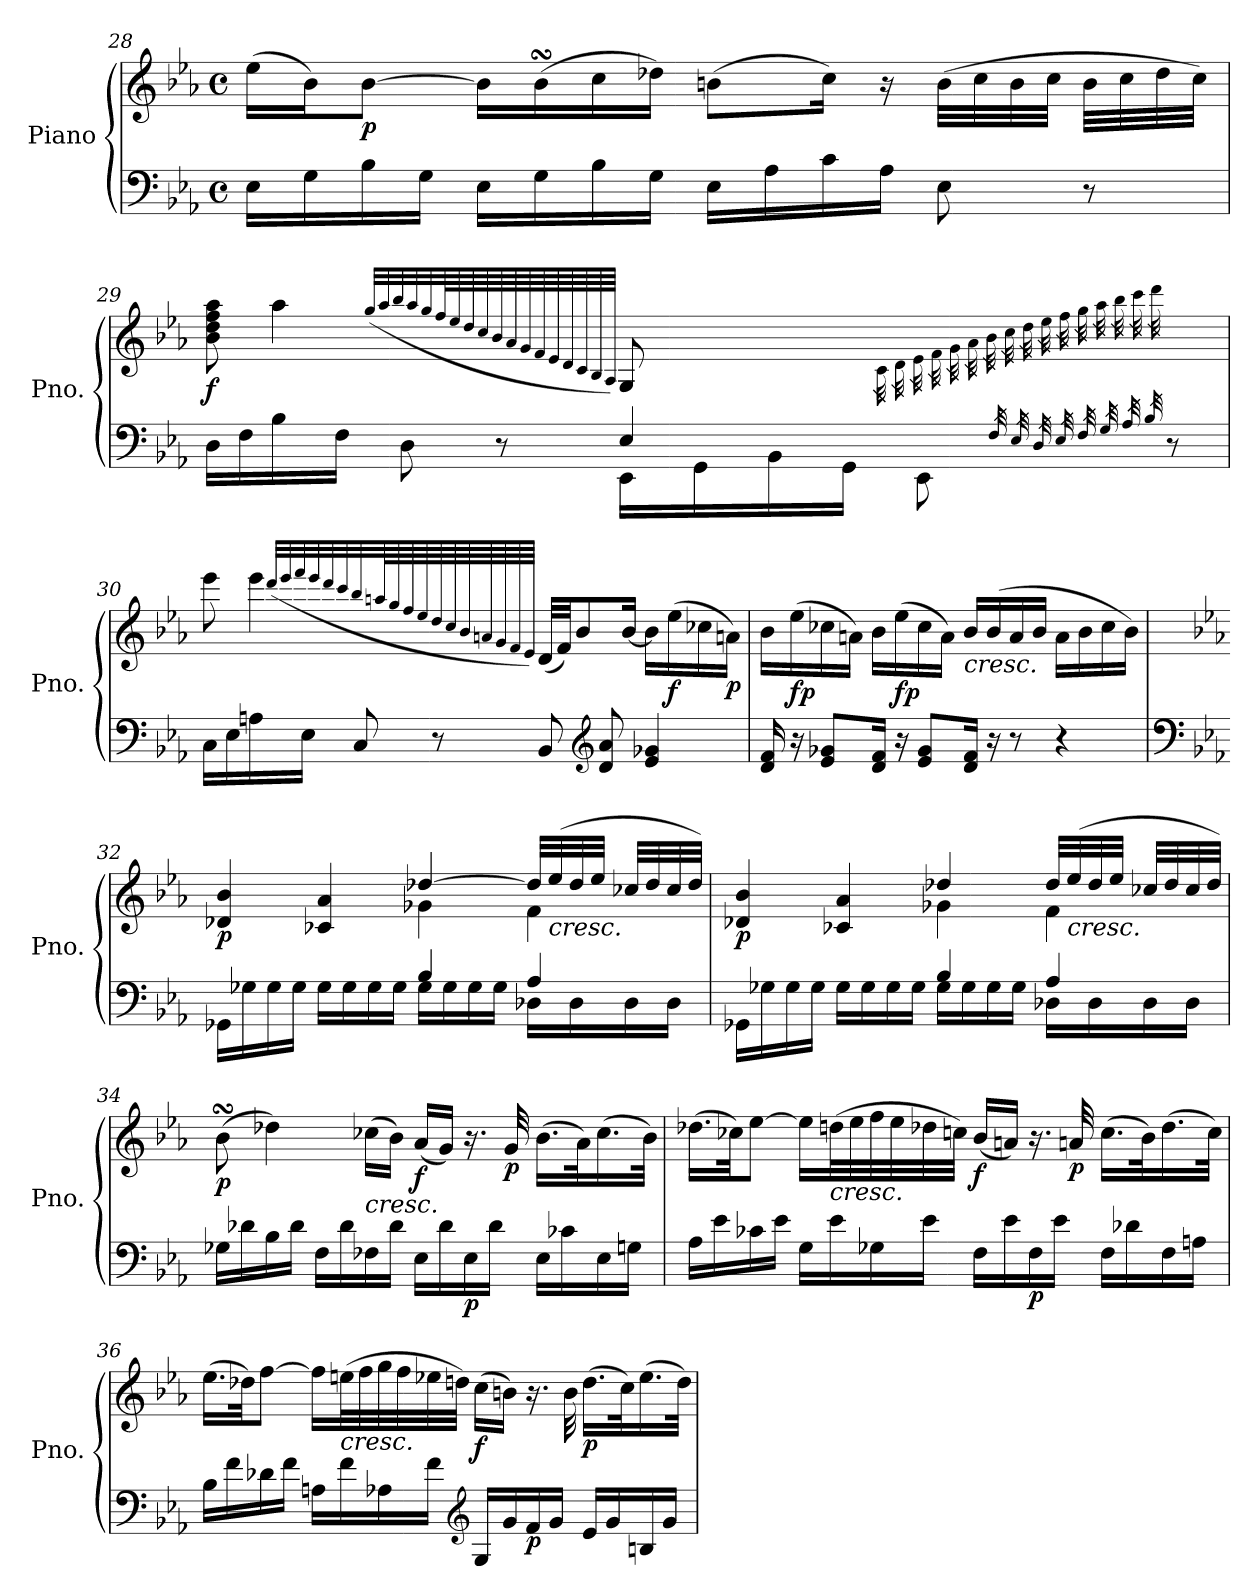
**kern	**kern	**dynam
*part1	*part1	*part1
*staff2	*staff1	*staff1/2
*I"Piano	*	*
*I'Pno.	*	*
*clefF4	*clefG2	*
*k[b-e-a-]	*k[b-e-a-]	*
*M4/4	*M4/4	*
*met(c)	*met(c)	*
=28	=28	=28
16E-\LL	(>16ee-\LL	.
16G\	16b-\J)	.
!	!	!LO:DY:b
16B-\	[8b-\J	p
16G\JJ	.	.
16E-\LL	16b-\LL]	.
16G\	(>16b-sSSS\	.
16B-\	16cc\	.
16G\JJ	16dd-X\JJ)	.
16E-\LL	(>8bn\L	.
16A-\	.	.
16c\	16cc\Jk)	.
16A-\JJ	16r	.
8E-\	(>32b\LLL	.
.	32cc\	.
.	32b\	.
.	32cc\JJJ	.
8r	32b\LLL	.
.	32cc\	.
.	32dd-\	.
.	32cc\JJJ)	.
=29	=29	=29
*^	*^	*
!	!	!	!	!LO:DY:b
*	*	*	*^	*
2ryy	16D\LL	8b-\ 8dd\ 8ff\ 8aa-\	2..ryy	4ryy	f
.	16F\	.	.	.	.
.	16B-\	4aa-\	.	.	.
.	16F\JJ	.	.	.	.
.	8D\	.	.	8ryy	.
.	8r	8ryy	.	32ryy	.
*	*	*MM20	*	*	*
.	.	.	.	2ryy	.
*	*	*MM31	*	*	*
.	.	(<32qgg/LLL	.	.	.
.	.	32qaa-/	.	.	.
.	.	32qbb-/	.	.	.
.	.	32qaa-/	.	.	.
.	.	32qgg/	.	.	.
.	.	64qff/L	.	.	.
.	.	64qee-/	.	.	.
.	.	64qdd/	.	.	.
.	.	64qcc/	.	.	.
.	.	64qb-/	.	.	.
.	.	64qa-/	.	.	.
.	.	64qg/	.	.	.
.	.	64qf/	.	.	.
.	.	64qe-/	.	.	.
.	.	64qd/	.	.	.
.	.	64qc/	.	.	.
.	.	64qB-/	.	.	.
.	.	64qA-/JJJJ)	.	.	.
4E-/	16EE-\LL	8G/	.	.	.
.	16GG\	.	.	.	.
.	16BB-\	8ryy	.	.	.
.	16GG\JJ	.	.	.	.
4ryy	8EE-\	4ryy	.	.	.
.	.	.	32qc\	.	.
.	.	.	32qd\	.	.
.	.	.	32qe-\	.	.
.	.	.	32qf\	.	.
.	.	.	32qg\	.	.
.	.	.	32qa-\	.	.
.	.	.	32qb-\	.	.
.	.	.	32qcc\	.	.
.	32qF/LLL)	.	32qdd\	.	.
.	32qE-/	.	32qee-\	.	.
.	32qD/	.	32qff\	.	.
.	32qE-/	.	32qgg\	.	.
.	32qF/	.	32qaa-\	.	.
.	32qG/	.	32qbb-\	.	.
.	32qA-/	.	32qccc\	.	.
.	32qB-/	.	(>32qddd\JJJ	.	.
.	8r	.	8ryy	.	.
.	.	.	.	16.ryy	.
*v	*v	*	*	*	*
*	*	*v	*v	*
=30	=30	=30	=30
16C\LL	8eee-\	4..ryy	.
16E-\	.	.	.
16An\	4eee-\	.	.
16E-\JJ	.	.	.
8C/	.	.	.
8r	8ryy	.	.
*	*MM23	*	*
.	.	2ryy	.
*	*MM31	*	*
.	(<32qddd/LLL	.	.
.	32qeee-/	.	.
.	32qfff/	.	.
.	32qeee-/	.	.
.	32qddd/	.	.
.	32qccc/	.	.
.	32qbb-/	.	.
.	64qaan/L	.	.
.	64qgg/	.	.
.	64qff/	.	.
.	64qee-/	.	.
.	64qdd/	.	.
.	64qcc/	.	.
.	64qb-/	.	.
.	64qan/	.	.
.	64qg/	.	.
.	64qf/	.	.
.	64qe-/JJJJ)	.	.
8BB-/	(<32d/LLL	.	.
.	32f/JJ)	.	.
.	8b-/	.	.
*clefG2	*	*	*
8d/ 8a-/	.	.	.
.	[16b-/Jk	.	.
4e-/ 4g-X/	16b-\LL]	.	.
!	!	!	!LO:DY:b
.	(>16ee-\	.	f
.	16cc-X\	.	.
!	!	!	!LO:DY:b
.	16an\JJ)	16ryy	p
*	*v	*v	*
=31	=31	=31
16d/ 16f/	16b-\LL	.
!	!	!LO:DY:b
16r	(>16ee-\	fp
8e-/ 8g-X/L	16cc-X\	.
.	16an\JJ)	.
16d/ 16f/Jk	16b-\LL	.
!	!	!LO:DY:b
16r	(>16ee-\	fp
8e-/ 8g-/L	16cc-\	.
.	16a\JJ)	.
!	!LO:TX:b:i:t=cresc.	!
16d/ 16f/Jk	16b-/LL	.
16r	(>16b-/	.
8r	16a/	.
.	16b-/JJ	.
4r	16a\LL	.
.	16b-\	.
.	16cc-\	.
.	16b-\JJ)	.
=32	=32	=32
*clefF4	*	*
*k[b-e-a-]	*k[b-e-a-]	*
*^	*^	*
!	!	!	!	!LO:DY:b
2ryy	16GG-X\LL	4d-X/ 4b-/	2ryy	p
.	16G-X\	.	.	.
.	16G-\	.	.	.
.	16G-\JJ	.	.	.
.	16G-\LL	4c-X/ 4a-/	.	.
.	16G-\	.	.	.
.	16G-\	.	.	.
.	16G-\JJ	.	.	.
4B-/	16G-\LL	[4dd-X/	4g-X\	.
.	16G-\	.	.	.
.	16G-\	.	.	.
.	16G-\JJ	.	.	.
4A-/	16D-X\LL	32dd-/LLL]	4f\	.
!	!	!LO:TX:b:i:t=cresc.	!	!
.	.	(>32ee-/	.	.
.	16D-\	32dd-/	.	.
.	.	32ee-/JJJ	.	.
.	16D-\	32cc-X/LLL	.	.
.	.	32dd-/	.	.
.	16D-\JJ	32cc-/	.	.
.	.	32dd-/JJJ)	.	.
=33	=33	=33	=33	=33
!	!	!	!	!LO:DY:b
2ryy	16GG-X\LL	4d-X/ 4b-/	2ryy	p
.	16G-X\	.	.	.
.	16G-\	.	.	.
.	16G-\JJ	.	.	.
.	16G-\LL	4c-X/ 4a-/	.	.
.	16G-\	.	.	.
.	16G-\	.	.	.
.	16G-\JJ	.	.	.
4B-/	16G-\LL	4dd-X/	4g-X\	.
.	16G-\	.	.	.
.	16G-\	.	.	.
.	16G-\JJ	.	.	.
4A-/	16D-X\LL	32dd-/LLL	4f\	.
!	!	!LO:TX:b:i:t=cresc.	!	!
.	.	(>32ee-/	.	.
.	16D-\	32dd-/	.	.
.	.	32ee-/JJJ	.	.
.	16D-\	32cc-X/LLL	.	.
.	.	32dd-/	.	.
.	16D-\JJ	32cc-/	.	.
.	.	32dd-/JJJ)	.	.
*v	*v	*	*	*
*	*v	*v	*
=34	=34	=34
!	!	!LO:DY:b
16G-X\LL	(>8b-sSSS\	p
16d-X\	.	.
16B-\	4dd-X\)	.
16d-\JJ	.	.
16F\LL	.	.
16d-\	.	.
!	!LO:TX:b:i:t=cresc.	!
16F-X\	(>16cc-X\LL	.
16d-\JJ	16b-\JJ)	.
!	!	!LO:DY:b
16E-\LL	(<16a-/LL	f
16d-\	16g/JJ)	.
!	!	!LO:DY:b=2
16E-\	16.r	p
16d-\JJ	.	.
!	!	!LO:DY:b
.	32g/	p
16E-\LL	(>16.b-\LL	.
16c-X\	.	.
.	32a-\K)	.
16E-\	(>16.cc-\	.
16Gn\JJ	.	.
.	32b-\JJk)	.
=35	=35	=35
16A-\LL	(>16.dd-X\LL	.
16e-\	.	.
.	32cc-X\JK)	.
16c-X\	[8ee-\J	.
16e-\JJ	.	.
16G\LL	16ee-\LL]	.
!	!LO:TX:b:i:t=cresc.	!
16e-\	(>32ddn\L	.
.	32ee-\	.
16G-X\	32ff\	.
.	32ee-\	.
16e-\JJ	32dd-X\	.
.	32ccn\JJJ)	.
!	!	!LO:DY:b
16F\LL	(<16b-/LL	f
16e-\	16an/JJ)	.
!	!	!LO:DY:b=2
16F\	16.r	p
16e-\JJ	.	.
!	!	!LO:DY:b
.	32an/	p
16F\LL	(>16.cc\LL	.
16d-X\	.	.
.	32b-\K)	.
16F\	(>16.dd-\	.
16An\JJ	.	.
.	32cc\JJk)	.
=36	=36	=36
16B-\LL	(>16.ee-\LL	.
16f\	.	.
.	32dd-X\JK)	.
16d-X\	[8ff\J	.
16f\JJ	.	.
16An\LL	16ff\LL]	.
!	!LO:TX:b:i:t=cresc.	!
16f\	(>32een\L	.
.	32ff\	.
16A-X\	32gg\	.
.	32ff\	.
16f\JJ	32ee-X\	.
.	32ddn\JJJ)	.
*clefG2	*	*
!	!	!LO:DY:b
16G/LL	(>16cc\LL	f
16g/	16bn\JJ)	.
!	!	!LO:DY:b=2
16f/	16.r	p
16g/JJ	.	.
.	32b\	.
!	!	!LO:DY:b
16e-/LL	(>16.dd\LL	p
16g/	.	.
.	32cc\K)	.
16Bn/	(>16.ee-\	.
16g/JJ	.	.
.	32dd\JJk)	.
=	=	=
*-	*-	*-
